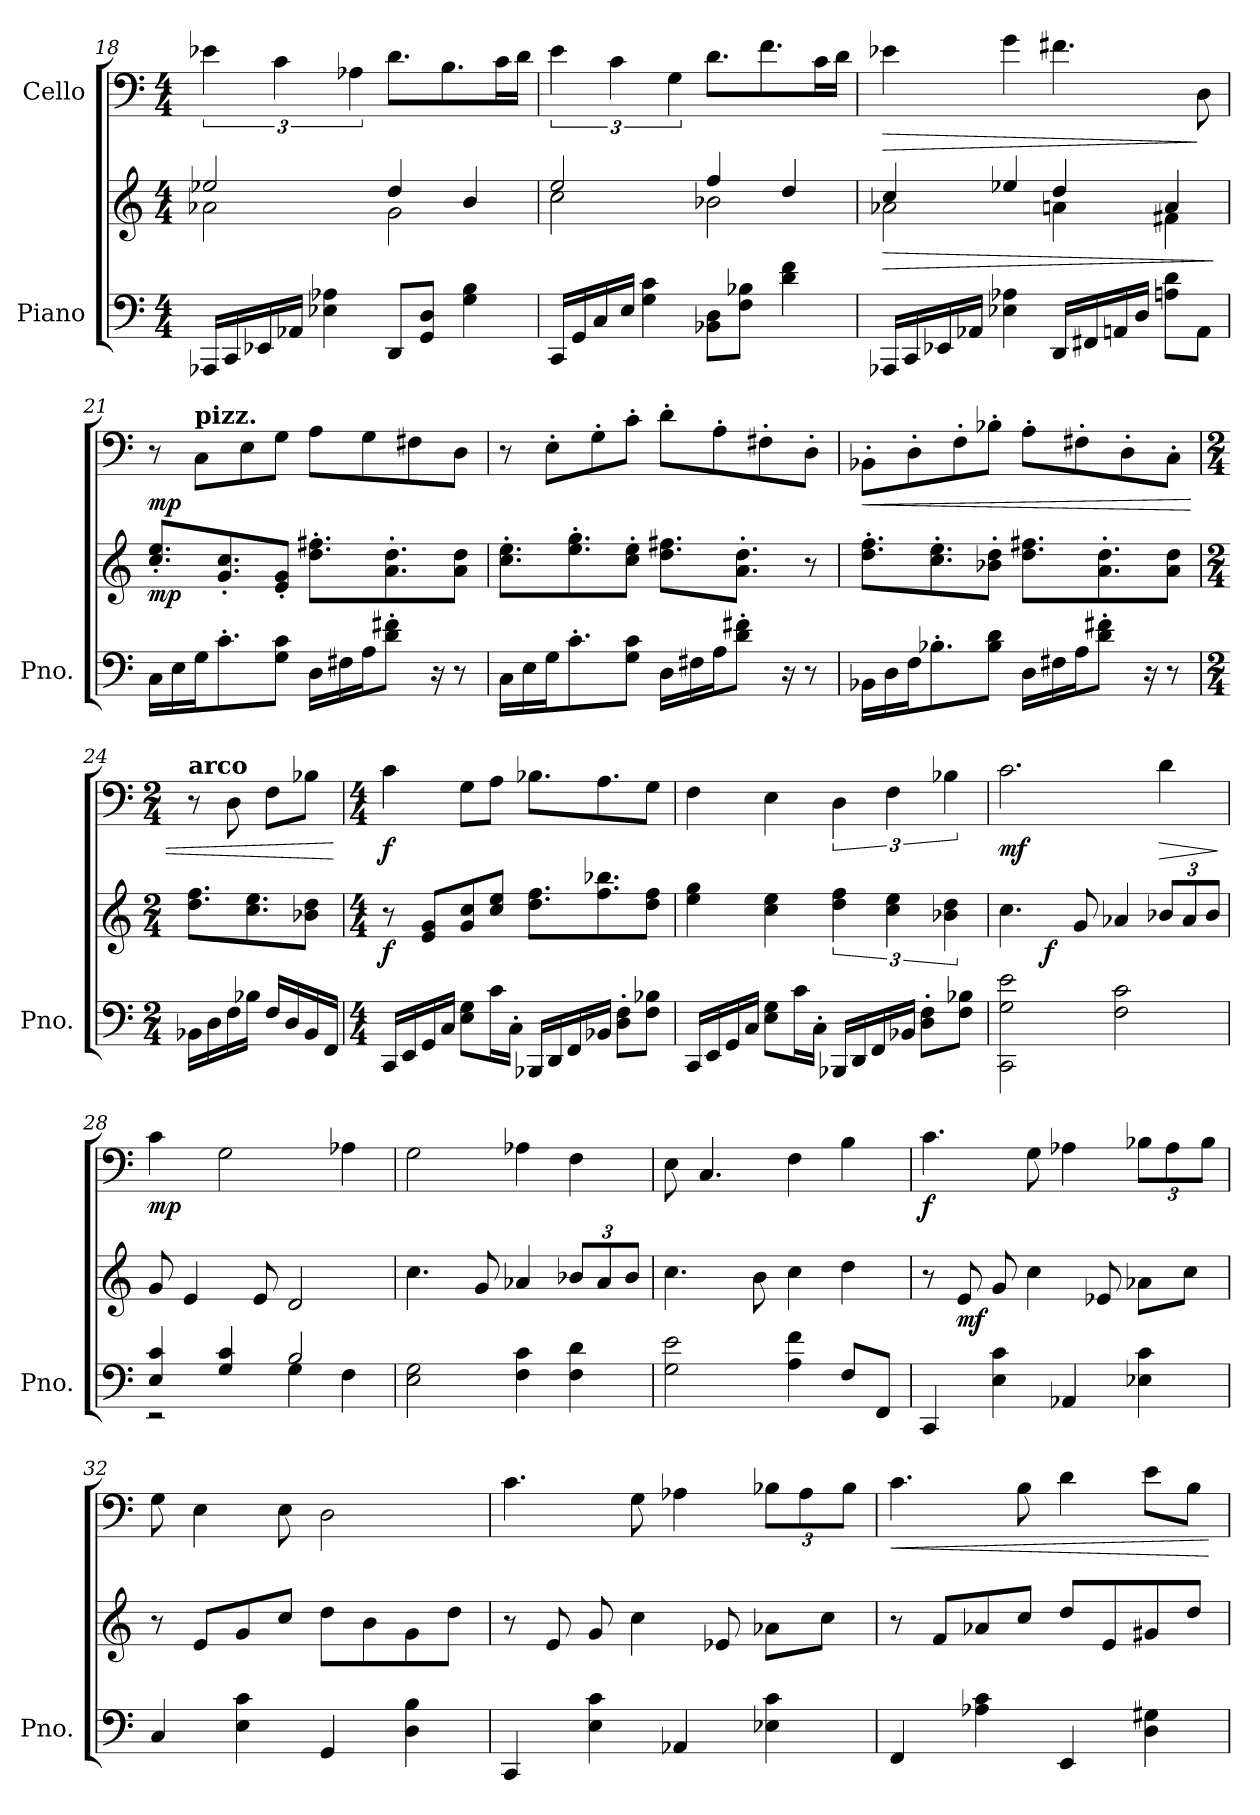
**kern	**kern	**dynam	**kern	**dynam
*part2	*part2	*part2	*part1	*part1
*staff3	*staff2	*staff2/3	*staff1	*staff1
*I"Piano	*	*	*I"Cello	*
*I'Pno.	*	*	*	*
!!LO:LB:g=z
*clefF4	*clefG2	*	*clefF4	*
*k[]	*k[]	*	*k[]	*
*C:	*C:	*	*C:	*
*M4/4	*M4/4	*	*M4/4	*
=18	=18	=18	=18	=18
*	*^	*	*	*
16AAA-X/LL	2ee-X/	2a-X\	.	6e-X\	.
16CC/	.	.	.	.	.
16EE-X/	.	.	.	.	.
.	.	.	.	6c\	.
16AA-X/JJ	.	.	.	.	.
4E-X\ 4A-X\	.	.	.	.	.
.	.	.	.	6A-X\	.
8DD/L	4dd/	2g\	.	8.d\L	.
8GG/ 8D/J	.	.	.	.	.
.	.	.	.	8.B\	.
4G\ 4B\	4b/	.	.	.	.
.	.	.	.	16c\L	.
.	.	.	.	16d\JJ	.
=19	=19	=19	=19	=19	=19
16CC/LL	2ee/	2cc\	.	6e\	.
16GG/	.	.	.	.	.
16C/	.	.	.	.	.
.	.	.	.	6c\	.
16E/JJ	.	.	.	.	.
4G\ 4c\	.	.	.	.	.
.	.	.	.	6G\	.
8BB-X\ 8D\L	4ff/	2b-X\	.	8.d\L	.
8F\ 8B-X\J	.	.	.	.	.
.	.	.	.	8.f\	.
4d\ 4f\	4dd/	.	.	.	.
.	.	.	.	16c\L	.
.	.	.	.	16d\JJ	.
=20	=20	=20	=20	=20	=20
!	!	!	!LO:HP:b	!	!LO:HP:b
16AAA-X/LL	4cc/	2a-X\	>	4e-X\	>
16CC/	.	.	.	.	.
16EE-X/	.	.	.	.	.
16AA-X/JJ	.	.	.	.	.
4E-X\ 4A-X\	4ee-X/	.	.	4g\	.
16DD/LL	4dd/	4an\	.	4.f#X\	.
16FF#X/	.	.	.	.	.
16AAn/	.	.	.	.	.
16D/JJ	.	.	.	.	.
8An\ 8d\L	4a/	4f#X\	.	.	.
8AA\J	.	.	.	8D\	]
*	*v	*v	*	*	*
.	.	]	.	.
!!LO:PB:g=z
=21	=21	=21	=21	=21
!	!	!LO:DY:b	!	!LO:DY:b
16C\LL	8.cc/'< 8.ee/'<L	mp	8r	mp
16E\	.	.	.	.
!	!	!	!LO:TX:a:B:t=pizz.	!
16G\J	.	.	8C\L	.
8.c'>\	8.g/'< 8.cc/'<	.	.	.
.	.	.	8E\	.
8G\ 8c\J	8e/'< 8g/'<J	.	8G\J	.
16D\LL	8.dd\'> 8.ff#X\'>L	.	8A\L	.
16F#X\	.	.	.	.
16A\J	.	.	8G\	.
8d\'> 8f#X\'>J	8.a\'> 8.dd\'>	.	.	.
.	.	.	8F#X\	.
16r	.	.	.	.
8r	8a\ 8dd\J	.	8D\J	.
=22	=22	=22	=22	=22
16C\LL	8.cc\'> 8.ee\'>L	.	8r	.
16E\	.	.	.	.
16G\J	.	.	8E'>\L	.
8.c'>\	8.ee\'> 8.gg\'>	.	.	.
.	.	.	8G'>\	.
8G\ 8c\J	8cc\'> 8ee\'>J	.	8c'>\J	.
16D\LL	8.dd\ 8.ff#X\L	.	8d'>\L	.
16F#X\	.	.	.	.
16A\J	.	.	8A'>\	.
8d\'> 8f#X\'>J	8.a\'> 8.dd\'>J	.	.	.
.	.	.	8F#X'>\	.
16r	.	.	.	.
8r	8r	.	8D'>\J	.
=23	=23	=23	=23	=23
!	!	!	!	!LO:HP:b
16BB-X\LL	8.dd\'> 8.ff\'>L	.	8BB-X'>\L	<
16D\	.	.	.	.
16F\J	.	.	8D'>\	.
8.B-X'>\	8.cc\'> 8.ee\'>	.	.	.
.	.	.	8F'>\	.
8B-\ 8d\J	8b-X\'> 8dd\'>J	.	8B-X'>\J	.
16D\LL	8.dd\ 8.ff#X\L	.	8A'>\L	.
16F#X\	.	.	.	.
16A\J	.	.	8F#X'>\	.
8d\'> 8f#X\'>J	8.a\'> 8.dd\'>	.	.	.
.	.	.	8D'>\	.
16r	.	.	.	.
8r	8a\ 8dd\J	.	8C'>\J	.
!!LO:LB:g=z
=24	=24	=24	=24	=24
*M2/4	*M2/4	*	*M2/4	*
!	!	!	!LO:TX:a:B:t=arco	!
16BB-X\LL	8.dd\ 8.ff\L	.	8r	.
16D\	.	.	.	.
16F\	.	.	8D\	.
16B-X\JJ	8.cc\ 8.ee\	.	.	.
16F/LL	.	.	8F\L	.
16D/	.	.	.	.
16BB-/	8b-X\ 8dd\J	.	8B-X\J	.
16FF/JJ	.	.	.	.
.	.	.	.	[
=25	=25	=25	=25	=25
*M4/4	*M4/4	*	*M4/4	*
!	!	!LO:DY:b	!	!LO:DY:b
16CC/LL	8r	f	4c\	f
16EE/	.	.	.	.
16GG/	8e/ 8g/L	.	.	.
16C/JJ	.	.	.	.
8E\ 8G\L	8g/ 8cc/	.	8G\L	.
16c\L	8cc/ 8ee/J	.	8A\J	.
16C'>\JJ	.	.	.	.
16BBB-X/LL	8.dd\ 8.ff\L	.	8.B-X\L	.
16DD/	.	.	.	.
16FF/	.	.	.	.
16BB-X/JJ	8.ff\ 8.bb-X\	.	8.A\	.
8D\'> 8F\'>L	.	.	.	.
8F\ 8B-X\J	8dd\ 8ff\J	.	8G\J	.
=26	=26	=26	=26	=26
16CC/LL	4ee\ 4gg\	.	4F\	.
16EE/	.	.	.	.
16GG/	.	.	.	.
16C/JJ	.	.	.	.
8E\ 8G\L	4cc\ 4ee\	.	4E\	.
16c\L	.	.	.	.
16C'>\JJ	.	.	.	.
16BBB-X/LL	6dd\ 6ff\	.	6D\	.
16DD/	.	.	.	.
16FF/	.	.	.	.
.	6cc\ 6ee\	.	6F\	.
16BB-X/JJ	.	.	.	.
8D\'> 8F\'>L	.	.	.	.
.	6b-X\ 6dd\	.	6B-X\	.
8F\ 8B-X\J	.	.	.	.
!!LO:LB:g=z
=27	=27	=27	=27	=27
!	!	!	!	!LO:DY:b
*	*^	*	*	*
2CC\ 2G\ 2e\	4.cc\	4ryy	.	2.c\	mf
!	!	!	!LO:DY:b	!	!
.	.	2.ryy	f	.	.
.	8g/	.	.	.	.
2F\ 2c\	4a-X/	.	.	.	.
!	!	!	!	!	!LO:HP:b
.	12b-X/L	.	.	4d\	>
.	12a-/	.	.	.	.
.	12b-/J	.	.	.	.
.	.	.	.	.	]
=28	=28	=28	=28	=28	=28
*^	*	*	*	*	*
!	!	!	!	!	!	!LO:DY:b
*	*	*v	*v	*	*	*
4E/ 4c/	2rEE	8g/	.	4c\	mp
.	.	4e/	.	.	.
4G/ 4c/	.	.	.	2G\	.
.	.	8e/	.	.	.
2B/	4G\	2d/	.	.	.
.	4F\	.	.	4A-X\	.
*v	*v	*	*	*	*
=29	=29	=29	=29	=29
2E\ 2G\	4.cc\	.	2G\	.
.	8g/	.	.	.
4F\ 4c\	4a-X/	.	4A-X\	.
4F\ 4d\	12b-X/L	.	4F\	.
.	12a-/	.	.	.
.	12b-/J	.	.	.
=30	=30	=30	=30	=30
2G\ 2e\	4.cc\	.	8E\	.
.	.	.	4.C/	.
.	8b\	.	.	.
4A\ 4f\	4cc\	.	4F\	.
8F/L	4dd\	.	4B\	.
8FF/J	.	.	.	.
!!LO:PB:g=z
=31	=31	=31	=31	=31
!	!	!	!	!LO:DY:b
4CC/	8r	.	4.c\	f
!	!	!LO:DY:b	!	!
.	8e/	mf	.	.
4E\ 4c\	8g/	.	.	.
.	4cc\	.	8G\	.
4AA-X/	.	.	4A-X\	.
.	8e-X/	.	.	.
4E-X\ 4c\	8a-X\L	.	12B-X\L	.
.	.	.	12A-\	.
.	8cc\J	.	.	.
.	.	.	12B-\J	.
=32	=32	=32	=32	=32
4C/	8r	.	8G\	.
.	8e/L	.	4E\	.
4E\ 4c\	8g/	.	.	.
.	8cc/J	.	8E\	.
4GG/	8dd\L	.	2D\	.
.	8b\	.	.	.
4D\ 4B\	8g\	.	.	.
.	8dd\J	.	.	.
=33	=33	=33	=33	=33
4CC/	8r	.	4.c\	.
.	8e/	.	.	.
4E\ 4c\	8g/	.	.	.
.	4cc\	.	8G\	.
4AA-X/	.	.	4A-X\	.
.	8e-X/	.	.	.
4E-X\ 4c\	8a-X\L	.	12B-X\L	.
.	.	.	12A-\	.
.	8cc\J	.	.	.
.	.	.	12B-\J	.
=34	=34	=34	=34	=34
!	!	!	!	!LO:HP:b
4FF/	8r	.	4.c\	<
.	8f/L	.	.	.
4A-X\ 4c\	8a-X/	.	.	.
.	8cc/J	.	8B\	.
4EE/	8dd/L	.	4d\	.
.	8e/	.	.	.
4D\ 4G#X\	8g#X/	.	8e\L	.
.	8dd/J	.	8B\J	.
.	.	.	.	[
=	=	=	=	=
*-	*-	*-	*-	*-
